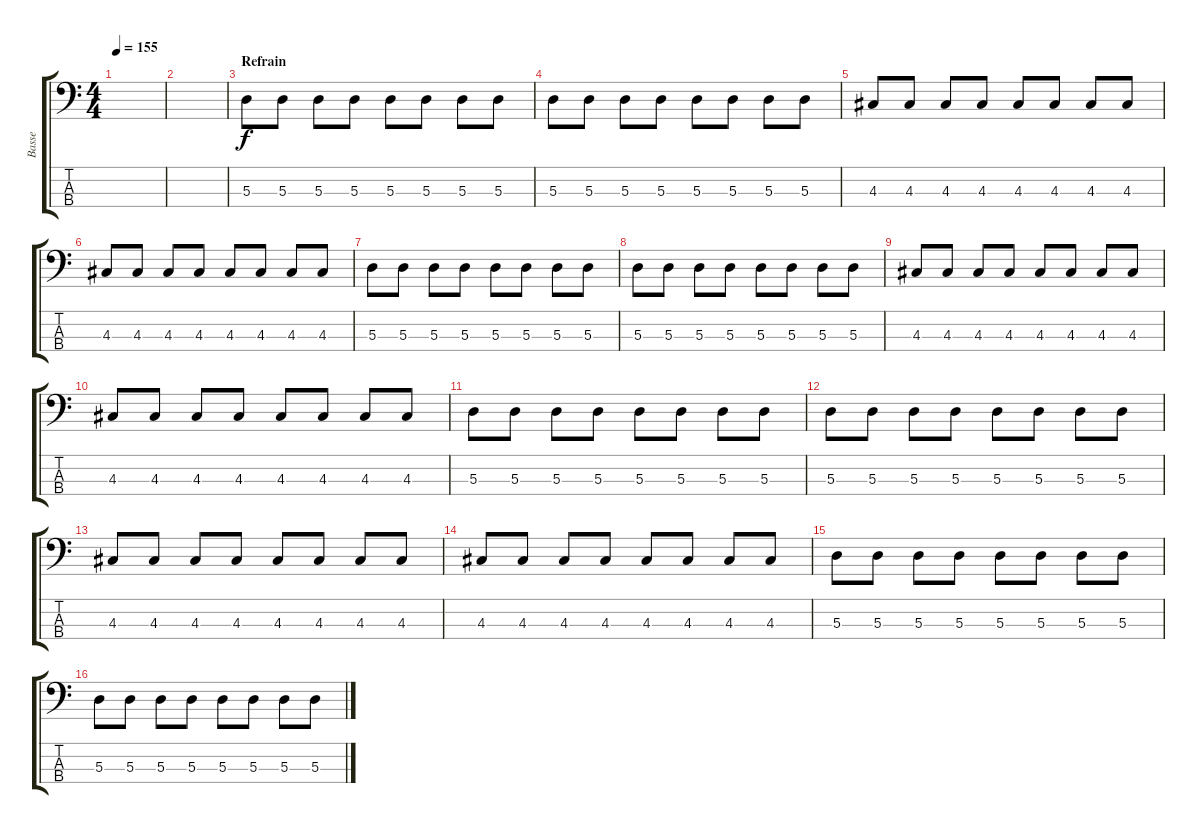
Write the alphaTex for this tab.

\track ("Basse" "Basse") {instrument electricbassfinger}
\staff {score tabs}
\tuning (G2 D2 A1 E1) {hide}
\ts (4 4)
\tempo 155
\clef f4
\ks c
|
|
\section ("" "Refrain")
5.3.8 5.3.8 5.3.8 5.3.8 5.3.8 5.3.8 5.3.8 5.3.8 |
5.3.8 5.3.8 5.3.8 5.3.8 5.3.8 5.3.8 5.3.8 5.3.8 |
4.3.8 4.3.8 4.3.8 4.3.8 4.3.8 4.3.8 4.3.8 4.3.8 |
4.3.8 4.3.8 4.3.8 4.3.8 4.3.8 4.3.8 4.3.8 4.3.8 |
5.3.8 5.3.8 5.3.8 5.3.8 5.3.8 5.3.8 5.3.8 5.3.8 |
5.3.8 5.3.8 5.3.8 5.3.8 5.3.8 5.3.8 5.3.8 5.3.8 |
4.3.8 4.3.8 4.3.8 4.3.8 4.3.8 4.3.8 4.3.8 4.3.8 |
4.3.8 4.3.8 4.3.8 4.3.8 4.3.8 4.3.8 4.3.8 4.3.8 |
5.3.8 5.3.8 5.3.8 5.3.8 5.3.8 5.3.8 5.3.8 5.3.8 |
5.3.8 5.3.8 5.3.8 5.3.8 5.3.8 5.3.8 5.3.8 5.3.8 |
4.3.8 4.3.8 4.3.8 4.3.8 4.3.8 4.3.8 4.3.8 4.3.8 |
4.3.8 4.3.8 4.3.8 4.3.8 4.3.8 4.3.8 4.3.8 4.3.8 |
5.3.8 5.3.8 5.3.8 5.3.8 5.3.8 5.3.8 5.3.8 5.3.8 |
5.3.8 5.3.8 5.3.8 5.3.8 5.3.8 5.3.8 5.3.8 5.3.8
